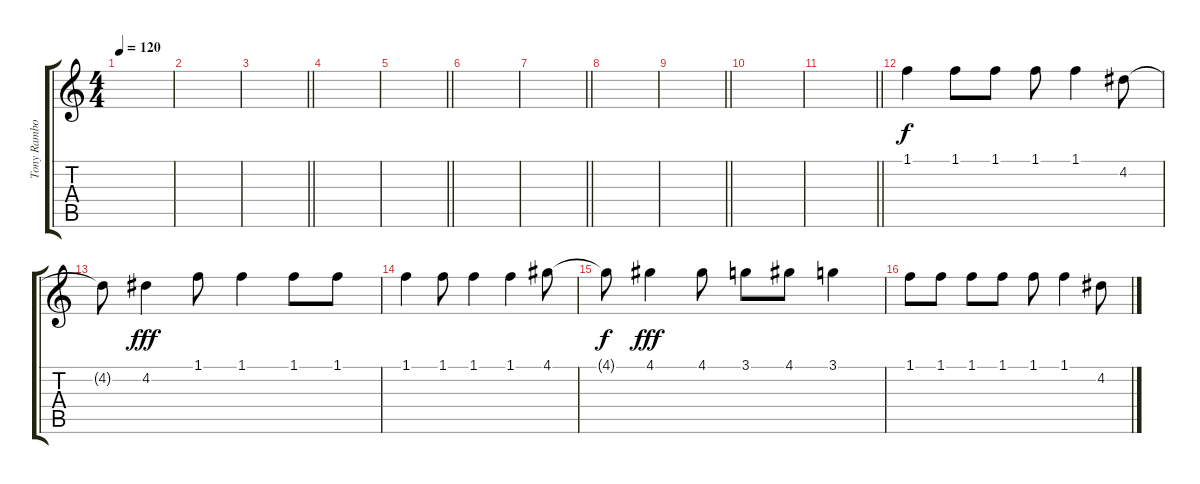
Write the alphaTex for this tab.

\track ("Tony Rambola [Voice]" "Tony Rambo") {instrument overdrivenguitar}
\staff {score tabs}
\tuning (E4 B3 G3 D3 A2 D2) {hide}
\ts (4 4)
\tempo 120
\clef g2
\ks c
|
|
\barLineRight lightlight
|
|
\barLineRight lightlight
|
|
\barLineRight lightlight
|
|
\barLineRight lightlight
|
|
\barLineRight lightlight
|
1.1.4 1.1.8 1.1.8 1.1.8 1.1.4 4.2.8 |
4.2{t}.8{dy f} 4.2.4{dy fff} 1.1.8 1.1.4 1.1.8 1.1.8 |
1.1.4 1.1.8 1.1.4 1.1.4 4.1.8 |
4.1{t}.8{dy f} 4.1.4{dy fff} 4.1.8 3.1.8 4.1.8 3.1.4 |
1.1.8 1.1.8 1.1.8 1.1.8 1.1.8 1.1.4 4.2.8
